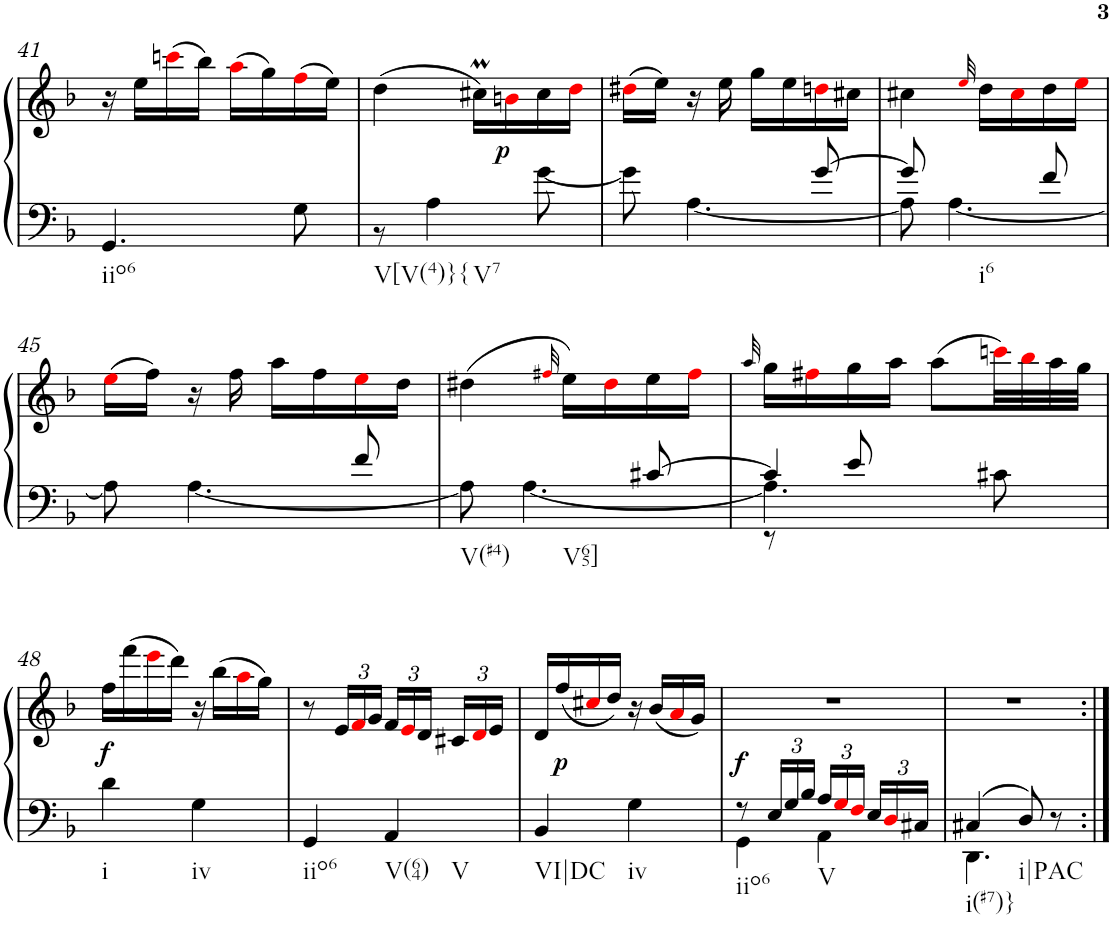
**kern	**kern	**dynam
*part1	*part1	*part1
*staff2	*staff1	*staff1/2
*I"Harpsichord	*	*
*I'Hch.	*	*
!!LO:PB:g=z
*clefF4	*clefG2	*
*k[b-]	*k[b-]	*
*d:	*d:	*
*M2/4	*M2/4	*
=41	=41	=41
!LO:TX:b:t=iio6	!	!
4.GG/	16r	.
.	16ee\LL	.
.	(>16cccni\	.
.	16bb-\JJ)	.
.	(>16aai\LL	.
.	16gg\)	.
8G\	(>16ffi\	.
.	16ee\JJ)	.
=42	=42	=42
*^	*	*
!LO:TX:b:t=V[V(4)}{	!	!	!
!LO:TX:b:t=V7	!	!	!
2ryy	8r	(>4dd\	.
.	4A\	.	.
!	!	!	!LO:DY:b
.	.	16cc#Xm\LL)	p
.	.	16bni\	.
.	[8g\	16cc#\	.
.	.	16ddi\JJ	.
=43	=43	=43	=43
4.ryy	8g\]	(>16dd#Xi\LL	.
.	.	16ee\JJ)	.
.	[<4.A\	16r	.
.	.	16ee\	.
.	.	16gg\LL	.
.	.	16ee\	.
[>8g/	.	16ddni\	.
.	.	16cc#X\JJ	.
=44	=44	=44	=44
8g/]	8A\]	4cc#X\	.
!LO:TX:b:t=i6	!	!	!
4ryy	[<4.A\	.	.
.	.	32qeei/	.
.	.	16dd\LL	.
.	.	16cc#i\	.
8f/	.	16dd\	.
.	.	16eei\JJ	.
!!LO:LB:g=z
=45	=45	=45	=45
4.ryy	8A\]	(>16eei\LL	.
.	.	16ff\JJ)	.
.	[<4.A\	16r	.
.	.	16ff\	.
.	.	16aa\LL	.
.	.	16ff\	.
8f/	.	16eei\	.
.	.	16dd\JJ	.
=46	=46	=46	=46
!LO:TX:b:t=V(#4)	!	!	!
!LO:TX:b:t=V65]	!	!	!
4.ryy	8A\]	(>4dd#X\	.
.	[4.A\	.	.
.	.	32qff#Xi/	.
.	.	16ee\LL)	.
.	.	16dd#i\	.
[>8c#X/	.	16ee\	.
.	.	16ff#i\JJ	.
*v	*v	*	*
=47	=47	=47
.	32qaa/	.
*^	*	*
*	*^	*	*
4c#/]	4.A\]	8r	16gg\LL	.
.	.	.	16ff#Xi\	.
.	.	8e/	16gg\	.
.	.	.	16aa\JJ	.
4ryy	.	4ryy	(>8aa\L	.
.	8c#X\	.	32cccni\LL)	.
.	.	.	32bb-i\	.
.	.	.	32aa\	.
.	.	.	32gg\JJJ	.
*	*v	*v	*	*
!!LO:LB:g=z
=48	=48	=48	=48
!LO:TX:b:t=i	!	!	!
!LO:TX:b:t=iv	!	!	!
!	!	!	!LO:DY:b
2ryy	4d\	16ff\LL	f
.	.	(>16fff\	.
.	.	16eeei\	.
.	.	16ddd\JJ)	.
.	4G\	16r	.
.	.	(>16bb-\LL	.
.	.	16aai\	.
.	.	16gg\JJ)	.
=49	=49	=49	=49
!LO:TX:b:t=iio6	!	!	!
!LO:TX:b:t=V(64)	!	!	!
!LO:TX:b:t=V	!	!	!
2ryy	4GG/	8r	.
*	*	*Xbrackettup	*
.	.	24e/LL	.
.	.	24fi/	.
.	.	24g/JJ	.
.	4AA/	24f/LL	.
.	.	24ei/	.
.	.	24d/JJ	.
.	.	24c#X/LL	.
.	.	24di/	.
.	.	24e/JJ	.
=50	=50	=50	=50
!LO:TX:b:t=VI|DC	!	!	!
!LO:TX:b:t=iv	!	!	!
2ryy	4BB-/	16d/LL	.
!	!	!	!LO:DY:b
.	.	(<16ff/	p
.	.	16cc#Xi/	.
.	.	16dd/JJ)	.
.	4G\	16r	.
.	.	(<16b-/LL	.
.	.	16ai/	.
.	.	16g/JJ)	.
=51	=51	=51	=51
!LO:TX:b:t=iio6	!	!	!
!	!	!	!LO:DY:b
8r	4GG\	2r	f
*Xbrackettup	*	*	*
24E/LL	.	.	.
24G/	.	.	.
24B-/JJ	.	.	.
!LO:TX:b:t=V	!	!	!
24A/LL	4AA\	.	.
24Gi/	.	.	.
24Fi/JJ	.	.	.
24E/LL	.	.	.
24Di/	.	.	.
24C#X/JJ	.	.	.
=52	=52	=52	=52
!LO:TX:b:t=i(#7)}	!	!	!
4C#X/	4.DD\	2r	.
!LO:TX:b:t=i|PAC	!	!	!
8D/	.	.	.
8r	8ryy	.	.
*v	*v	*	*
=:|!	=:|!	=:|!
*-	*-	*-
